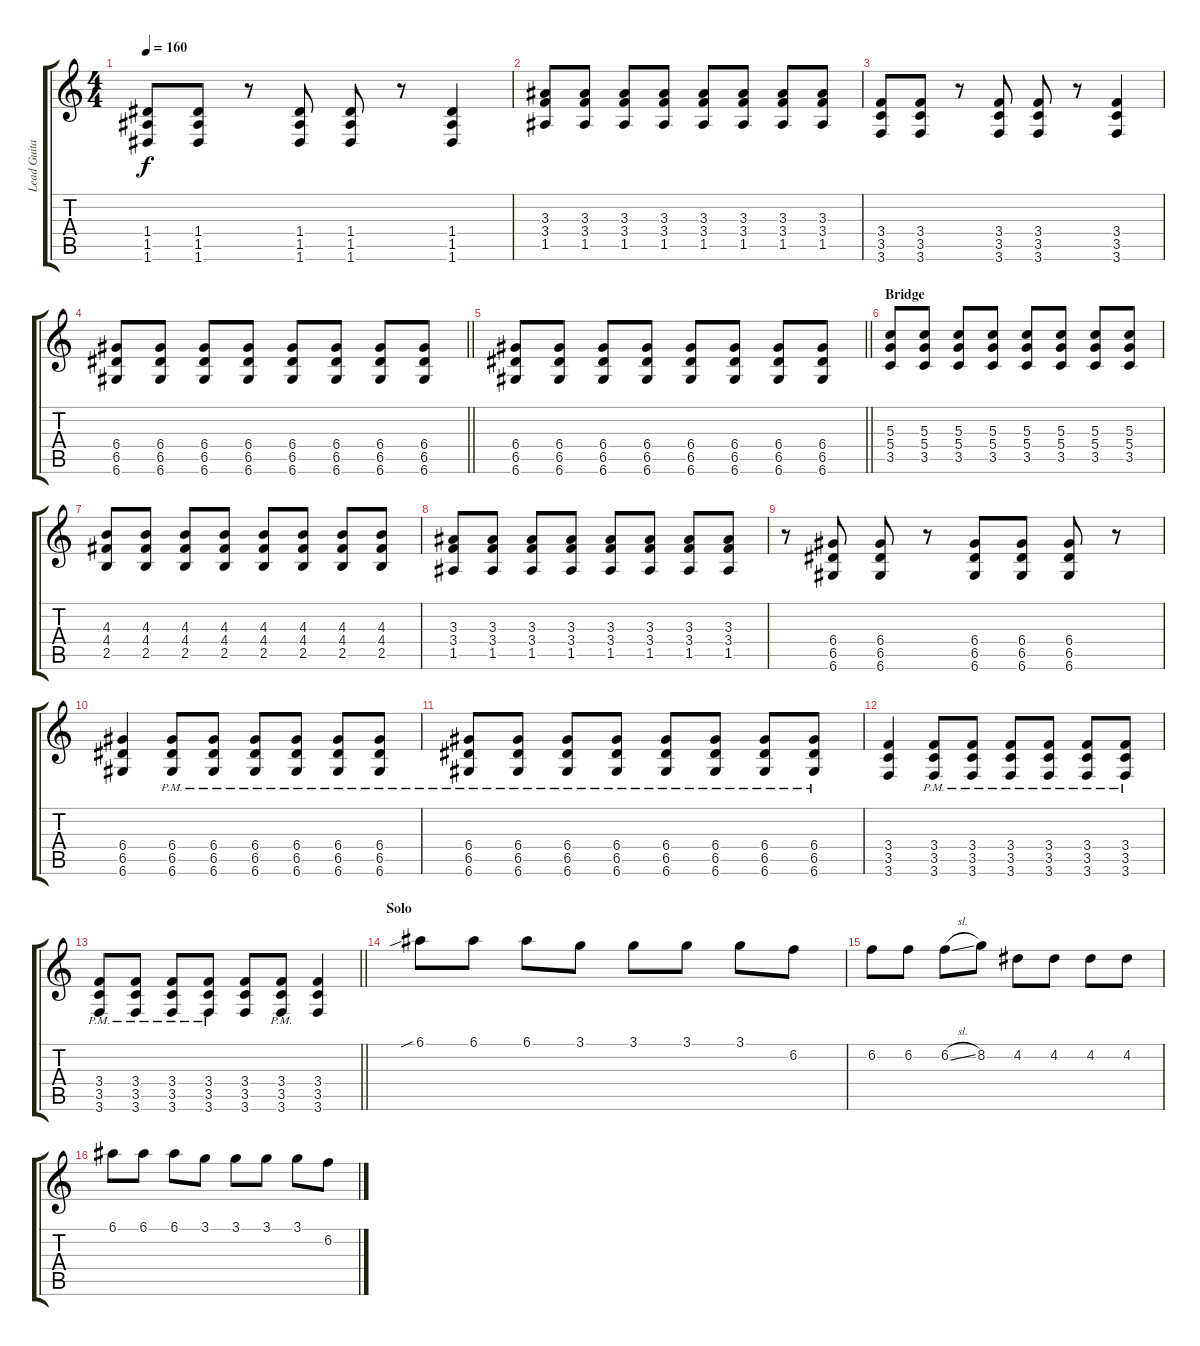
\track ("Lead Guitar" "Lead Guita") {instrument distortionguitar}
\staff {score tabs}
\tuning (E4 B3 G3 D3 A2 D2) {hide}
\ts (4 4)
\tempo 160
\clef g2
\ks c
(1.4 1.5 1.6).8{dy f} (1.4 1.5 1.6).8 r.8 (1.4 1.5 1.6).8 (1.4 1.5 1.6).8 r.8 (1.4 1.5 1.6).4 |
(3.3 3.4 1.5).8 (3.3 3.4 1.5).8 (3.3 3.4 1.5).8 (3.3 3.4 1.5).8 (3.3 3.4 1.5).8 (3.3 3.4 1.5).8 (3.3 3.4 1.5).8 (3.3 3.4 1.5).8 |
(3.4 3.5 3.6).8 (3.4 3.5 3.6).8 r.8 (3.4 3.5 3.6).8 (3.4 3.5 3.6).8 r.8 (3.4 3.5 3.6).4 |
\barLineRight lightlight
(6.4 6.5 6.6).8 (6.4 6.5 6.6).8 (6.4 6.5 6.6).8 (6.4 6.5 6.6).8 (6.4 6.5 6.6).8 (6.4 6.5 6.6).8 (6.4 6.5 6.6).8 (6.4 6.5 6.6).8 |
\barLineRight lightlight
(6.4 6.5 6.6).8 (6.4 6.5 6.6).8 (6.4 6.5 6.6).8 (6.4 6.5 6.6).8 (6.4 6.5 6.6).8 (6.4 6.5 6.6).8 (6.4 6.5 6.6).8 (6.4 6.5 6.6).8 |
\section ("" "Bridge")
(5.3 5.4 3.5).8 (5.3 5.4 3.5).8 (5.3 5.4 3.5).8 (5.3 5.4 3.5).8 (5.3 5.4 3.5).8 (5.3 5.4 3.5).8 (5.3 5.4 3.5).8 (5.3 5.4 3.5).8 |
(4.3 4.4 2.5).8 (4.3 4.4 2.5).8 (4.3 4.4 2.5).8 (4.3 4.4 2.5).8 (4.3 4.4 2.5).8 (4.3 4.4 2.5).8 (4.3 4.4 2.5).8 (4.3 4.4 2.5).8 |
(3.3 3.4 1.5).8 (3.3 3.4 1.5).8 (3.3 3.4 1.5).8 (3.3 3.4 1.5).8 (3.3 3.4 1.5).8 (3.3 3.4 1.5).8 (3.3 3.4 1.5).8 (3.3 3.4 1.5).8 |
r.8 (6.4 6.5 6.6).8 (6.4 6.5 6.6).8 r.8 (6.4 6.5 6.6).8 (6.4 6.5 6.6).8 (6.4 6.5 6.6).8 r.8 |
(6.4 6.5 6.6).4 (6.4{pm} 6.5{pm} 6.6{pm}).8 (6.4{pm} 6.5{pm} 6.6{pm}).8 (6.4{pm} 6.5{pm} 6.6{pm}).8 (6.4{pm} 6.5{pm} 6.6{pm}).8 (6.4{pm} 6.5{pm} 6.6{pm}).8 (6.4{pm} 6.5{pm} 6.6{pm}).8 |
(6.4{pm} 6.5{pm} 6.6).8 (6.4{pm} 6.5{pm} 6.6).8 (6.4{pm} 6.5{pm} 6.6).8 (6.4{pm} 6.5{pm} 6.6).8 (6.4{pm} 6.5{pm} 6.6).8 (6.4{pm} 6.5{pm} 6.6).8 (6.4{pm} 6.5{pm} 6.6).8 (6.4{pm} 6.5{pm} 6.6).8 |
(3.4 3.5 3.6).4 (3.4{pm} 3.5{pm} 3.6{pm}).8 (3.4{pm} 3.5{pm} 3.6{pm}).8 (3.4{pm} 3.5{pm} 3.6{pm}).8 (3.4{pm} 3.5{pm} 3.6{pm}).8 (3.4{pm} 3.5{pm} 3.6{pm}).8 (3.4{pm} 3.5{pm} 3.6{pm}).8 |
\barLineRight lightlight
(3.4{pm} 3.5{pm} 3.6{pm}).8 (3.4{pm} 3.5{pm} 3.6{pm}).8 (3.4{pm} 3.5{pm} 3.6{pm}).8 (3.4{pm} 3.5{pm} 3.6{pm}).8 (3.4 3.5 3.6).8 (3.4{pm} 3.5{pm} 3.6{pm}).8 (3.4 3.5 3.6).4 |
\section ("" "Solo")
6.1{sib}.8 6.1.8 6.1.8 3.1.8 3.1.8 3.1.8 3.1.8 6.2.8 |
6.2.8 6.2.8 6.2{sl}.8 8.2.8 4.2.8 4.2.8 4.2.8 4.2.8 |
6.1.8 6.1.8 6.1.8 3.1.8 3.1.8 3.1.8 3.1.8 6.2.8
